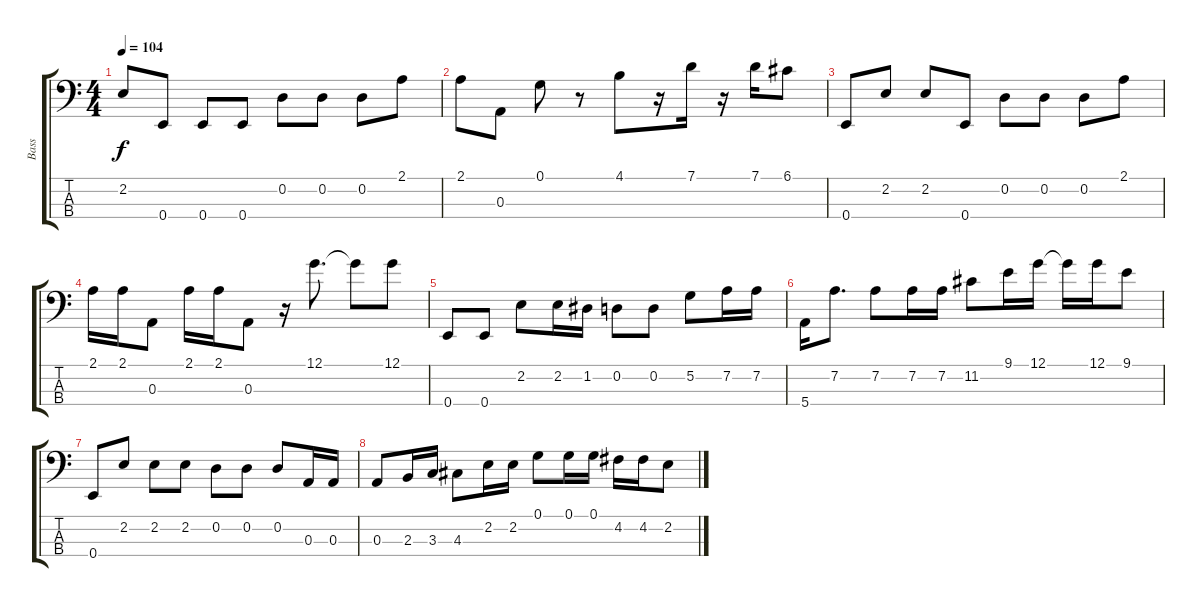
\track ("Bass" "Bass") {instrument electricbassfinger}
\staff {score tabs}
\tuning (G2 D2 A1 E1) {hide}
\ts (4 4)
\tempo 104
\clef f4
\ks c
2.2.8{dy f} 0.4.8 0.4.8 0.4.8 0.2.8 0.2.8 0.2.8 2.1.8 |
2.1.8 0.3.8 0.1.8 r.8 4.1.8 r.16 7.1.16 r.16 7.1.16 6.1.8 |
0.4.8{volume 9} 2.2.8 2.2.8 0.4.8 0.2.8 0.2.8 0.2.8 2.1.8 |
2.1.16 2.1.16 0.3.8 2.1.16 2.1.16 0.3.8 r.16 12.1.8{d} 12.1{t}.8 12.1.8 |
0.4.8{volume 5} 0.4.8 2.2.8 2.2.16 1.2.16 0.2.8 0.2.8 5.2.8 7.2.16 7.2.16 |
5.4.16 7.2.8{d} 7.2.8 7.2.16 7.2.16 11.2.8 9.1.16 12.1.16 12.1{t}.16 12.1.16 9.1.8 |
0.4.8{volume 0} 2.2.8 2.2.8 2.2.8 0.2.8 0.2.8 0.2.8 0.3.16 0.3.16 |
0.3.8 2.3.16 3.3.16 4.3.8 2.2.16 2.2.16 0.1.8 0.1.16 0.1.16 4.2.16 4.2.16 2.2.8
